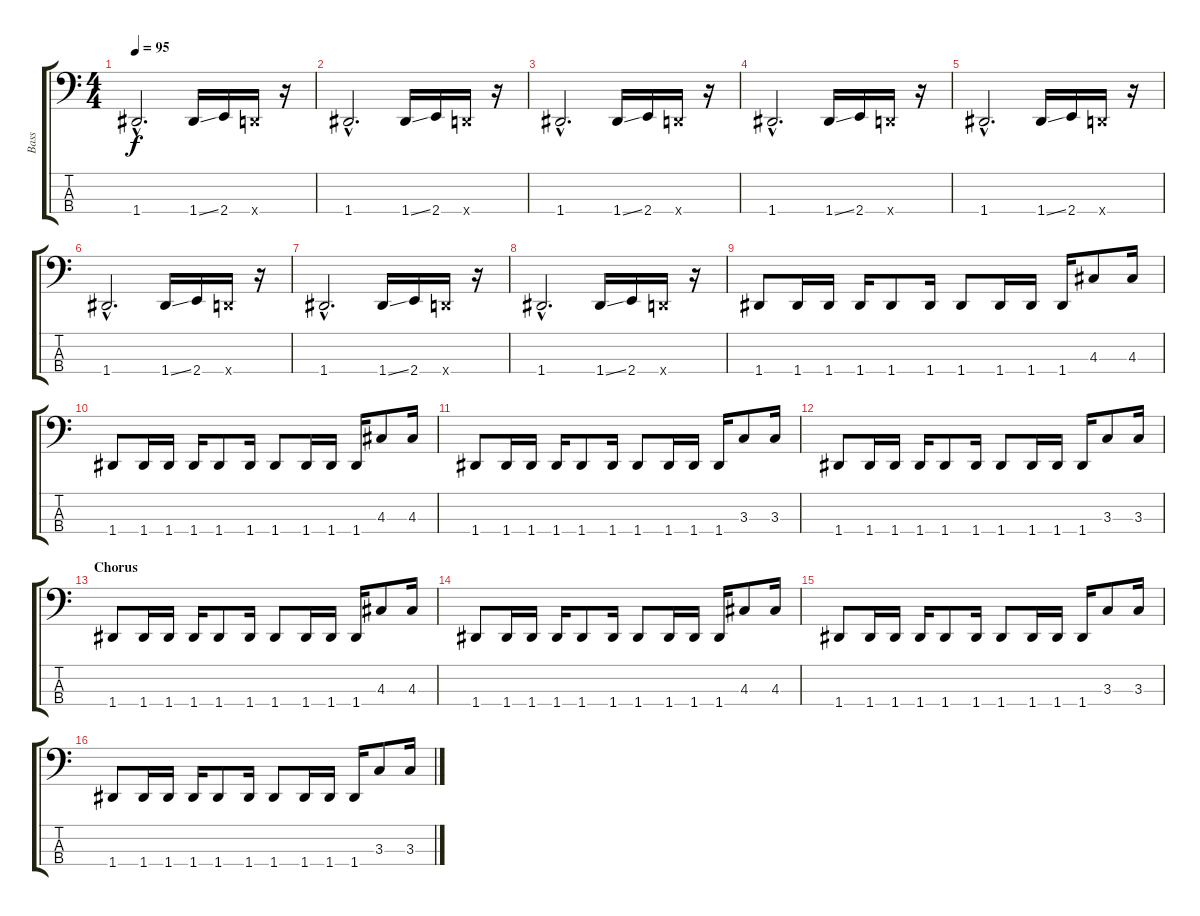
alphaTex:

\track ("Bass" "Bass") {instrument electricbassfinger}
\staff {score tabs}
\tuning (G2 D2 A1 D1) {hide}
\ts (4 4)
\section ("" "")
\tempo 95
\clef f4
\ks c
1.4{hac}.2{d dy f} 1.4{ss}.16 2.4.16 0.4{x}.16 r.16 |
1.4{hac}.2{d} 1.4{ss}.16 2.4.16 0.4{x}.16 r.16 |
1.4{hac}.2{d} 1.4{ss}.16 2.4.16 0.4{x}.16 r.16 |
1.4{hac}.2{d} 1.4{ss}.16 2.4.16 0.4{x}.16 r.16 |
1.4{hac}.2{d} 1.4{ss}.16 2.4.16 0.4{x}.16 r.16 |
1.4{hac}.2{d} 1.4{ss}.16 2.4.16 0.4{x}.16 r.16 |
1.4{hac}.2{d} 1.4{ss}.16 2.4.16 0.4{x}.16 r.16 |
1.4{hac}.2{d} 1.4{ss}.16 2.4.16 0.4{x}.16 r.16 |
1.4.8 1.4.16 1.4.16 1.4.16 1.4.8 1.4.16 1.4.8 1.4.16 1.4.16 1.4.16 4.3.8 4.3.16 |
1.4.8 1.4.16 1.4.16 1.4.16 1.4.8 1.4.16 1.4.8 1.4.16 1.4.16 1.4.16 4.3.8 4.3.16 |
1.4.8 1.4.16 1.4.16 1.4.16 1.4.8 1.4.16 1.4.8 1.4.16 1.4.16 1.4.16 3.3.8 3.3.16 |
1.4.8 1.4.16 1.4.16 1.4.16 1.4.8 1.4.16 1.4.8 1.4.16 1.4.16 1.4.16 3.3.8 3.3.16 |
\section ("" "Chorus")
1.4.8 1.4.16 1.4.16 1.4.16 1.4.8 1.4.16 1.4.8 1.4.16 1.4.16 1.4.16 4.3.8 4.3.16 |
1.4.8 1.4.16 1.4.16 1.4.16 1.4.8 1.4.16 1.4.8 1.4.16 1.4.16 1.4.16 4.3.8 4.3.16 |
1.4.8 1.4.16 1.4.16 1.4.16 1.4.8 1.4.16 1.4.8 1.4.16 1.4.16 1.4.16 3.3.8 3.3.16 |
1.4.8 1.4.16 1.4.16 1.4.16 1.4.8 1.4.16 1.4.8 1.4.16 1.4.16 1.4.16 3.3.8 3.3.16
